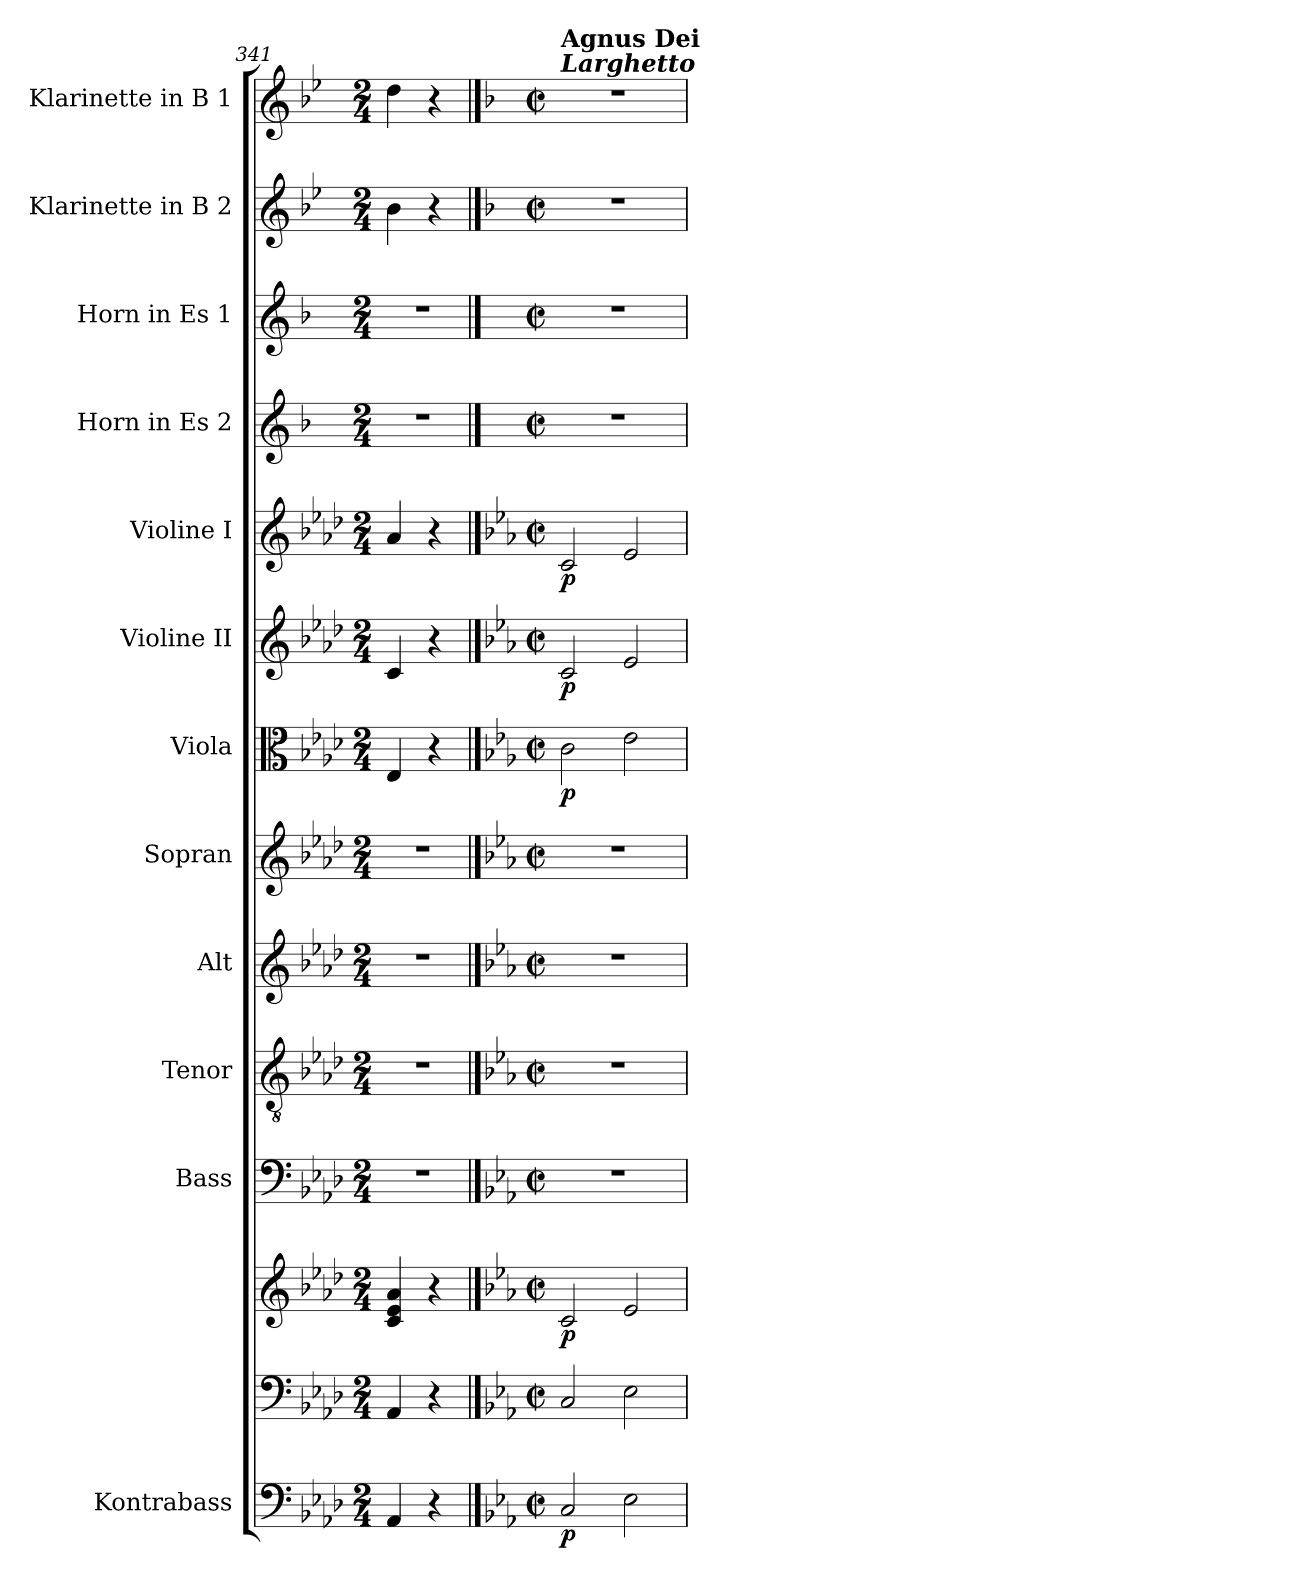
**kern	**dynam	**kern	**kern	**dynam	**kern	**kern	**kern	**kern	**kern	**dynam	**kern	**dynam	**kern	**dynam	**kern	**kern	**kern	**kern
*part13	*part13	*part12	*part12	*part12	*part11	*part10	*part9	*part8	*part7	*part7	*part6	*part6	*part5	*part5	*part4	*part3	*part2	*part1
*staff14	*staff14	*staff13	*staff12	*staff12/13	*staff11	*staff10	*staff9	*staff8	*staff7	*staff7	*staff6	*staff6	*staff5	*staff5	*staff4	*staff3	*staff2	*staff1
*I"Kontrabass	*	*	*	*	*I"Bass	*I"Tenor	*I"Alt	*I"Sopran	*I"Viola	*	*I"Violine II	*	*I"Violine I	*	*I"Horn in Es 2	*I"Horn in Es 1	*I"Klarinette in B 2	*I"Klarinette in B 1
*I'Kb.	*	*	*	*	*I'B	*I'T	*I'A	*I'S	*I'Vla.	*	*I'Vl. II	*	*I'Vl. I	*	*I'Hrn. 2	*I'Hrn. 1	*	*
*clefF4	*	*clefF4	*clefG2	*	*clefF4	*clefGv2	*clefG2	*clefG2	*clefC3	*	*clefG2	*	*clefG2	*	*clefG2	*clefG2	*clefG2	*clefG2
*ITrd7c12	*	*	*	*	*	*	*	*	*	*	*	*	*	*	*ITrd5c9	*ITrd5c9	*ITrd1c2	*ITrd1c2
*k[b-e-a-d-]	*	*k[b-e-a-d-]	*k[b-e-a-d-]	*	*k[b-e-a-d-]	*k[b-e-a-d-]	*k[b-e-a-d-]	*k[b-e-a-d-]	*k[b-e-a-d-]	*	*k[b-e-a-d-]	*	*k[b-e-a-d-]	*	*k[b-e-a-d-]	*k[b-e-a-d-]	*k[b-e-a-d-]	*k[b-e-a-d-]
*A-:	*	*A-:	*A-:	*	*A-:	*A-:	*A-:	*A-:	*A-:	*	*A-:	*	*A-:	*	*A-:	*A-:	*A-:	*A-:
*M2/4	*	*M2/4	*M2/4	*	*M2/4	*M2/4	*M2/4	*M2/4	*M2/4	*	*M2/4	*	*M2/4	*	*M2/4	*M2/4	*M2/4	*M2/4
=341	=341	=341	=341	=341	=341	=341	=341	=341	=341	=341	=341	=341	=341	=341	=341	=341	=341	=341
4AAA-/	.	4AA-/	4c/ 4e-/ 4a-/	.	2r	2r	2r	2r	4E-/	.	4c/	.	4a-/	.	2r	2r	4a-\	4cc\
4r	.	4r	4r	.	.	.	.	.	4r	.	4r	.	4r	.	.	.	4r	4r
!!LO:PB:g=z
==342	==342	==342	==342	==342	==342	==342	==342	==342	==342	==342	==342	==342	==342	==342	==342	==342	==342	==342
*k[b-e-a-]	*	*k[b-e-a-]	*k[b-e-a-]	*	*k[b-e-a-]	*k[b-e-a-]	*k[b-e-a-]	*k[b-e-a-]	*k[b-e-a-]	*	*k[b-e-a-]	*	*k[b-e-a-]	*	*k[b-e-a-]	*k[b-e-a-]	*k[b-e-a-]	*k[b-e-a-]
*E-:	*	*E-:	*E-:	*	*E-:	*E-:	*E-:	*E-:	*E-:	*	*E-:	*	*E-:	*	*E-:	*E-:	*E-:	*E-:
*M2/2	*	*M2/2	*M2/2	*	*M2/2	*M2/2	*M2/2	*M2/2	*M2/2	*	*M2/2	*	*M2/2	*	*M2/2	*M2/2	*M2/2	*M2/2
*met(c|)	*	*met(c|)	*met(c|)	*	*met(c|)	*met(c|)	*met(c|)	*met(c|)	*met(c|)	*	*met(c|)	*	*met(c|)	*	*met(c|)	*met(c|)	*met(c|)	*met(c|)
!	!	!	!	!	!	!	!	!	!	!	!	!	!	!	!	!	!	!LO:TX:a:Bi:t=Larghetto
!	!	!	!	!	!	!	!	!	!	!	!	!	!	!	!	!	!	!LO:TX:a:B:t=Agnus Dei
!	!LO:DY:b	!	!	!LO:DY:b	!	!	!	!	!	!LO:DY:b	!	!LO:DY:b	!	!LO:DY:b	!	!	!	!
2CC/	p	2C/	2c/	p	1r	1r	1r	1r	2c\	p	2c/	p	2c/	p	1r	1r	1r	1r
2EE-\	.	2E-\	2e-/	.	.	.	.	.	2e-\	.	2e-/	.	2e-/	.	.	.	.	.
=	=	=	=	=	=	=	=	=	=	=	=	=	=	=	=	=	=	=
*-	*-	*-	*-	*-	*-	*-	*-	*-	*-	*-	*-	*-	*-	*-	*-	*-	*-	*-
